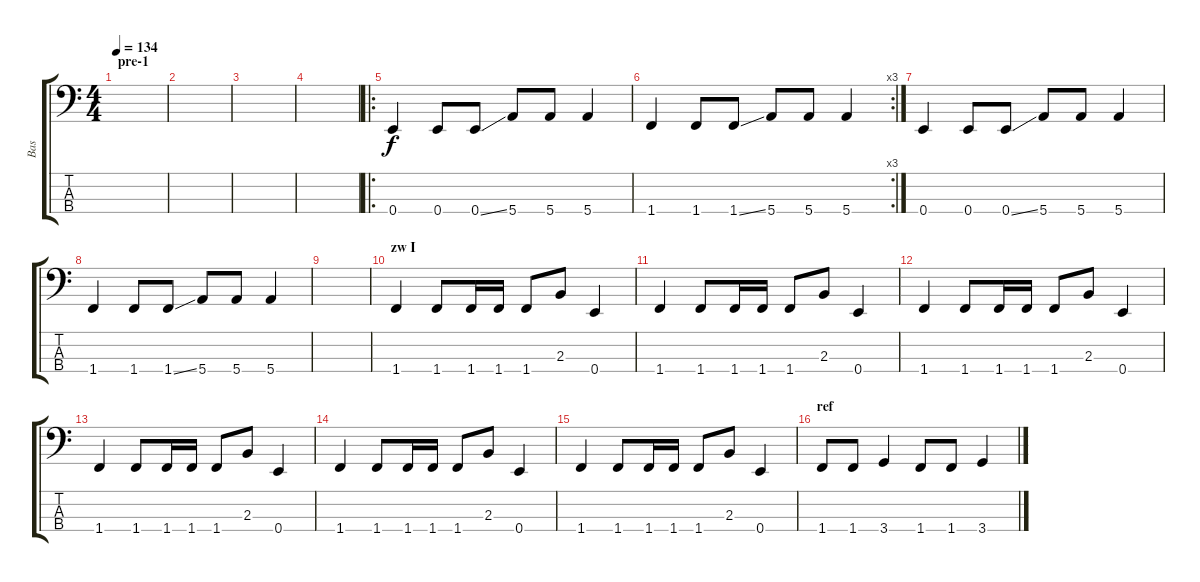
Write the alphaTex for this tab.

\track ("Bas" "Bas") {instrument electricbassfinger}
\staff {score tabs}
\tuning (G2 D2 A1 E1) {hide}
\ts (4 4)
\section ("" "pre-1")
\tempo 134
\clef f4
\ks c
|
|
|
|
\ro
0.4.4 0.4.8 0.4{ss}.8 5.4.8 5.4.8 5.4.4 |
\rc 3
1.4.4 1.4.8 1.4{ss}.8 5.4.8 5.4.8 5.4.4 |
0.4.4 0.4.8 0.4{ss}.8 5.4.8 5.4.8 5.4.4 |
1.4.4 1.4.8 1.4{ss}.8 5.4.8 5.4.8 5.4.4 |
|
\section ("" "zw I")
1.4.4 1.4.8 1.4.16 1.4.16 1.4.8 2.3.8 0.4.4 |
1.4.4 1.4.8 1.4.16 1.4.16 1.4.8 2.3.8 0.4.4 |
1.4.4 1.4.8 1.4.16 1.4.16 1.4.8 2.3.8 0.4.4 |
1.4.4 1.4.8 1.4.16 1.4.16 1.4.8 2.3.8 0.4.4 |
1.4.4 1.4.8 1.4.16 1.4.16 1.4.8 2.3.8 0.4.4 |
1.4.4 1.4.8 1.4.16 1.4.16 1.4.8 2.3.8 0.4.4 |
\section ("" "ref")
1.4.8 1.4.8 3.4.4 1.4.8 1.4.8 3.4.4
